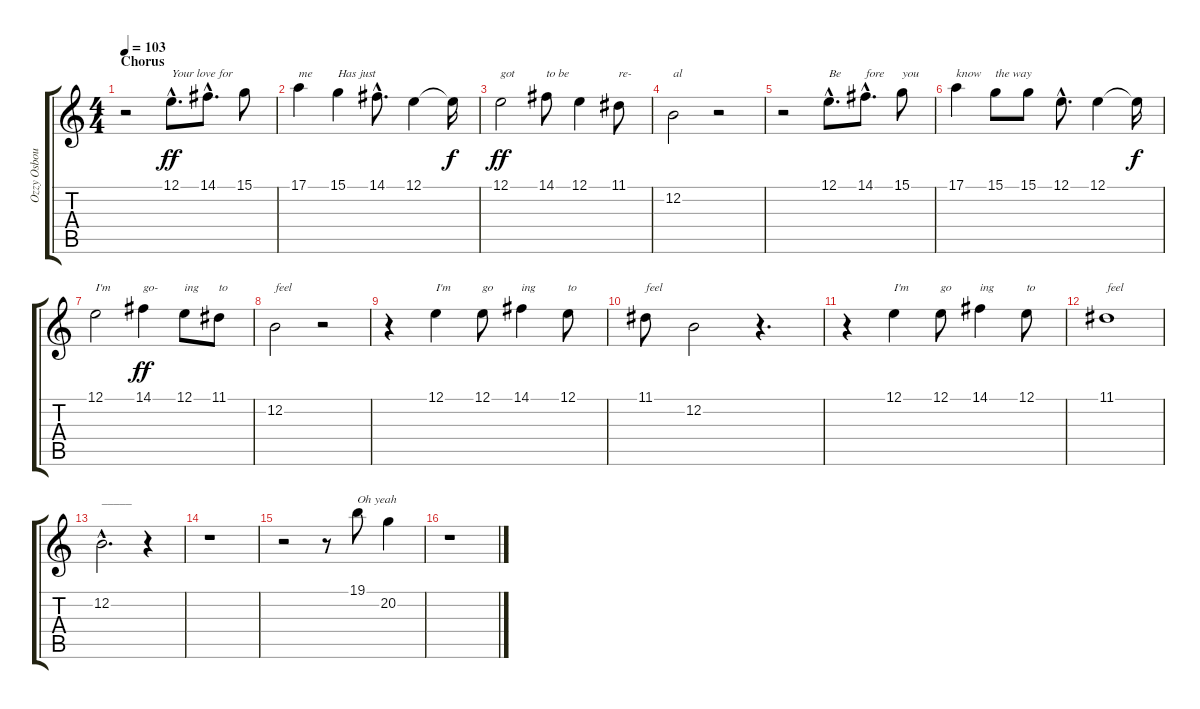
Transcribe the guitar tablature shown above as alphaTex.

\track ("Ozzy Osbourne" "Ozzy Osbou") {instrument lead6voice}
\staff {score tabs}
\tuning (E4 B3 G3 D3 A2 E2) {hide}
\ts (4 4)
\section ("" "Chorus")
\tempo 103
\clef g2
\ks c
r.2{dy ff} 12.1{hac}.8{d txt "Your love for"} 14.1{hac}.8{d} 15.1.8 |
17.1.4{txt "me"} 15.1.4{txt "Has just"} 14.1{hac}.8{d} 12.1.4 12.1{t}.16{dy f} |
12.1.2{txt "got" dy ff} 14.1.8{txt "to be"} 12.1.4 11.1.8{txt "re-"} |
12.2.2{txt "al"} r.2 |
r.2 12.1{hac}.8{d txt "Be"} 14.1{hac}.8{d txt "fore"} 15.1.8{txt "you"} |
17.1.4{txt "know"} 15.1.8{txt "the way"} 15.1.8 12.1{hac}.8{d} 12.1.4 12.1{t}.16{dy f} |
12.1.2{txt "I'm"} 14.1.4{txt "go-" dy ff} 12.1.8{txt "ing"} 11.1.8{txt "to"} |
12.2.2{txt "feel"} r.2 |
r.4 12.1.4{txt "I'm"} 12.1.8{txt "go"} 14.1.4{txt "ing"} 12.1.8{txt "to"} |
11.1.8{txt "feel"} 12.2.2 r.4{d} |
r.4 12.1.4{txt "I'm"} 12.1.8{txt "go"} 14.1.4{txt "ing"} 12.1.8{txt "to"} |
11.1.1{txt "feel"} |
12.2{hac}.2{d txt "_____"} r.4 |
r.1 |
r.2 r.8 19.1.8{txt "Oh yeah"} 20.2.4 |
r.1
